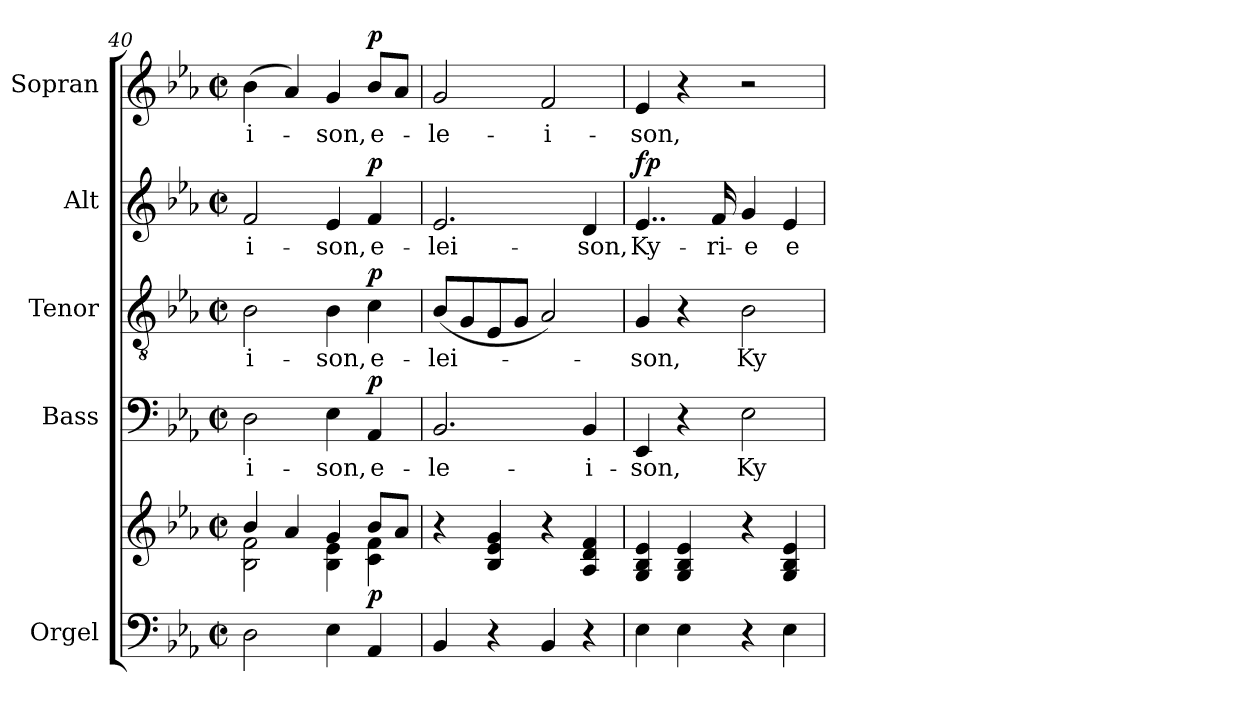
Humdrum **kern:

**kern	**kern	**dynam	**kern	**text	**dynam	**kern	**text	**dynam	**kern	**text	**dynam	**kern	**text	**dynam
*part5	*part5	*part5	*part4	*part4	*part4	*part3	*part3	*part3	*part2	*part2	*part2	*part1	*part1	*part1
*staff6	*staff5	*staff5/6	*staff4	*staff4	*staff4	*staff3	*staff3	*staff3	*staff2	*staff2	*staff2	*staff1	*staff1	*staff1
*I"Orgel	*	*	*I"Bass	*	*	*I"Tenor	*	*	*I"Alt	*	*	*I"Sopran	*	*
*I'Org.	*	*	*I'B.	*	*	*I'T.	*	*	*I'A.	*	*	*I'S.	*	*
*clefF4	*clefG2	*	*clefF4	*	*	*clefGv2	*	*	*clefG2	*	*	*clefG2	*	*
*k[b-e-a-]	*k[b-e-a-]	*	*k[b-e-a-]	*	*	*k[b-e-a-]	*	*	*k[b-e-a-]	*	*	*k[b-e-a-]	*	*
*E-:	*E-:	*	*E-:	*	*	*E-:	*	*	*E-:	*	*	*E-:	*	*
*M2/2	*M2/2	*	*M2/2	*	*	*M2/2	*	*	*M2/2	*	*	*M2/2	*	*
*met(c|)	*met(c|)	*	*met(c|)	*	*	*met(c|)	*	*	*met(c|)	*	*	*met(c|)	*	*
=40	=40	=40	=40	=40	=40	=40	=40	=40	=40	=40	=40	=40	=40	=40
*	*^	*	*	*	*	*	*	*	*	*	*	*	*	*
!	!	!	!	!	!LO:LY:b	!	!	!LO:LY:b	!	!	!LO:LY:b	!	!	!LO:LY:b	!
2D\	4b-/	2B-\ 2f\	.	2D\	-i-	.	2B-\	-i-	.	2f/	-i-	.	(>4b-\	-i-	.
.	4a-/	.	.	.	.	.	.	.	.	.	.	.	4a-/)	.	.
!	!	!	!	!	!LO:LY:b	!	!	!LO:LY:b	!	!	!LO:LY:b	!	!	!LO:LY:b	!
4E-\	4g/	4B-\ 4e-\	.	4E-\	-son,	.	4B-\	-son,	.	4e-/	-son,	.	4g/	-son,	.
!	!	!	!LO:DY:b	!	!LO:LY:b	!LO:DY:a	!	!LO:LY:b	!LO:DY:a	!	!LO:LY:b	!LO:DY:a	!	!LO:LY:b	!LO:DY:a
4AA-/	8b-/L	4c\ 4f\	p	4AA-/	e-	p	4c\	e-	p	4f/	e-	p	8b-/L	e-	p
.	8a-/J	.	.	.	.	.	.	.	.	.	.	.	8a-/J	.	.
*	*v	*v	*	*	*	*	*	*	*	*	*	*	*	*	*
=41	=41	=41	=41	=41	=41	=41	=41	=41	=41	=41	=41	=41	=41	=41
!	!	!	!	!LO:LY:b	!	!	!LO:LY:b	!	!	!LO:LY:b	!	!	!LO:LY:b	!
4BB-/	4r	.	2.BB-/	-le-	.	(<8B-/L	-lei-	.	2.e-/	-lei-	.	2g/	-le-	.
.	.	.	.	.	.	8G/	.	.	.	.	.	.	.	.
4r	4B-/ 4e-/ 4g/	.	.	.	.	8E-/	.	.	.	.	.	.	.	.
.	.	.	.	.	.	8G/J	.	.	.	.	.	.	.	.
!	!	!	!	!	!	!	!	!	!	!	!	!	!LO:LY:b	!
4BB-/	4r	.	.	.	.	2A-/)	.	.	.	.	.	2f/	-i-	.
!	!	!	!	!LO:LY:b	!	!	!	!	!	!LO:LY:b	!	!	!	!
4r	4A-/ 4d/ 4f/	.	4BB-/	-i-	.	.	.	.	4d/	-son,	.	.	.	.
!!LO:LB:g=z
=42	=42	=42	=42	=42	=42	=42	=42	=42	=42	=42	=42	=42	=42	=42
!	!	!	!	!LO:LY:b	!	!	!LO:LY:b	!	!	!LO:LY:b	!LO:DY:a	!	!LO:LY:b	!
4E-\	4G/ 4B-/ 4e-/	.	4EE-/	-son,	.	4G/	-son,	.	4..e-/	Ky-	fp	4e-/	-son,	.
4E-\	4G/ 4B-/ 4e-/	.	4r	.	.	4r	.	.	.	.	.	4r	.	.
!	!	!	!	!	!	!	!	!	!	!LO:LY:b	!	!	!	!
.	.	.	.	.	.	.	.	.	16f/	-ri-	.	.	.	.
!	!	!	!	!LO:LY:b	!	!	!LO:LY:b	!	!	!LO:LY:b	!	!	!	!
4r	4r	.	2E-\	Ky-	.	2B-\	Ky-	.	4g/	-e	.	2r	.	.
!	!	!	!	!	!	!	!	!	!	!LO:LY:b	!	!	!	!
4E-\	4G/ 4B-/ 4e-/	.	.	.	.	.	.	.	4e-/	e-	.	.	.	.
=	=	=	=	=	=	=	=	=	=	=	=	=	=	=
*-	*-	*-	*-	*-	*-	*-	*-	*-	*-	*-	*-	*-	*-	*-
